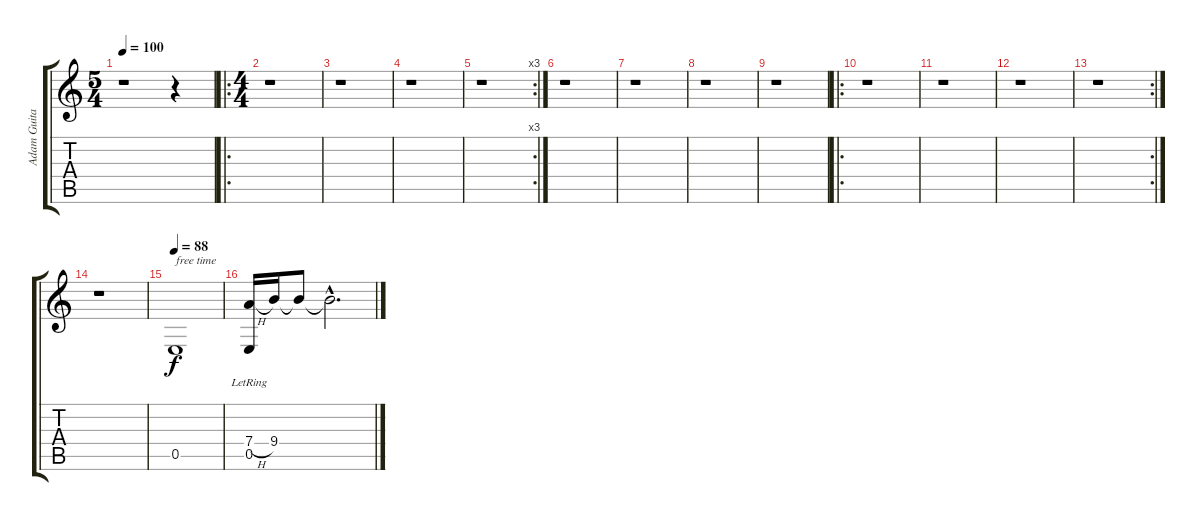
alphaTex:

\track ("Adam Guitar jazz" "Adam Guita") {instrument electricguitarjazz}
\staff {score tabs}
\tuning (E4 B3 G3 D3 E2 B1) {hide}
\ts (5 4)
\tempo 100
\clef g2
\ks c
r.1{dy f} r.4 |
\ro
\ts (4 4)
r.1 |
r.1 |
r.1 |
\rc 3
r.1 |
r.1 |
r.1 |
r.1 |
r.1 |
\ro
r.1 |
r.1 |
r.1 |
\rc 2
r.1 |
r.1 |
\tempo 88
0.5.1{txt "free time" volume 13} |
(7.4{h} 0.5{lr}).16 9.4.16 9.4{t}.8 9.4{hac t}.2{d}
